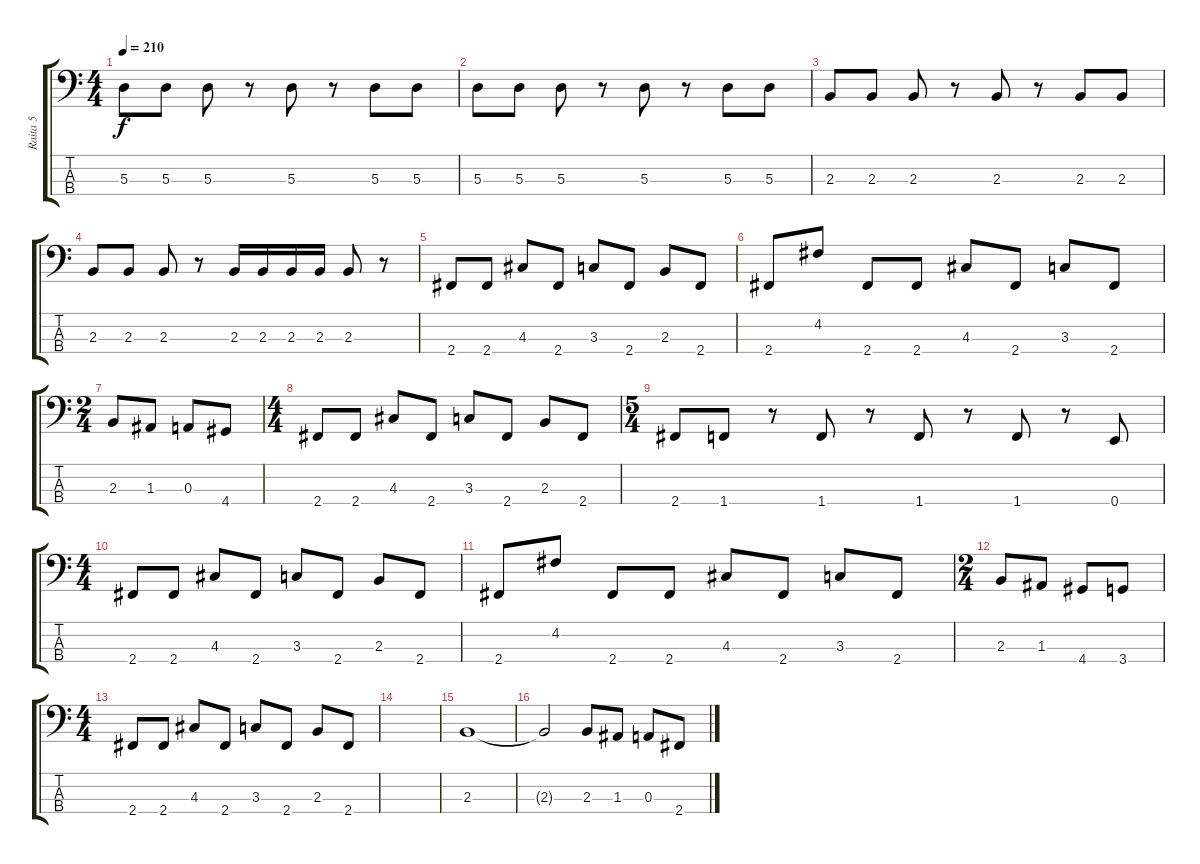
\track ("Raita 5" "Raita 5") {instrument acousticguitarnylon}
\staff {score tabs}
\tuning (G2 D2 A1 E1) {hide}
\ts (4 4)
\tempo 210
\clef f4
\ks c
5.3.8{dy f} 5.3.8 5.3.8 r.8 5.3.8 r.8 5.3.8 5.3.8 |
5.3.8 5.3.8 5.3.8 r.8 5.3.8 r.8 5.3.8 5.3.8 |
2.3.8 2.3.8 2.3.8 r.8 2.3.8 r.8 2.3.8 2.3.8 |
2.3.8 2.3.8 2.3.8 r.8 2.3.16 2.3.16 2.3.16 2.3.16 2.3.8 r.8 |
2.4.8 2.4.8 4.3.8 2.4.8 3.3.8 2.4.8 2.3.8 2.4.8 |
2.4.8 4.2.8 2.4.8 2.4.8 4.3.8 2.4.8 3.3.8 2.4.8 |
\ts (2 4)
2.3.8 1.3.8 0.3.8 4.4.8 |
\ts (4 4)
2.4.8 2.4.8 4.3.8 2.4.8 3.3.8 2.4.8 2.3.8 2.4.8 |
\ts (5 4)
2.4.8 1.4.8 r.8 1.4.8 r.8 1.4.8 r.8 1.4.8 r.8 0.4.8 |
\ts (4 4)
2.4.8 2.4.8 4.3.8 2.4.8 3.3.8 2.4.8 2.3.8 2.4.8 |
2.4.8 4.2.8 2.4.8 2.4.8 4.3.8 2.4.8 3.3.8 2.4.8 |
\ts (2 4)
2.3.8 1.3.8 4.4.8 3.4.8 |
\ts (4 4)
2.4.8 2.4.8 4.3.8 2.4.8 3.3.8 2.4.8 2.3.8 2.4.8 |
|
2.3.1 |
2.3{t}.2 2.3.8 1.3.8 0.3.8 2.4.8
